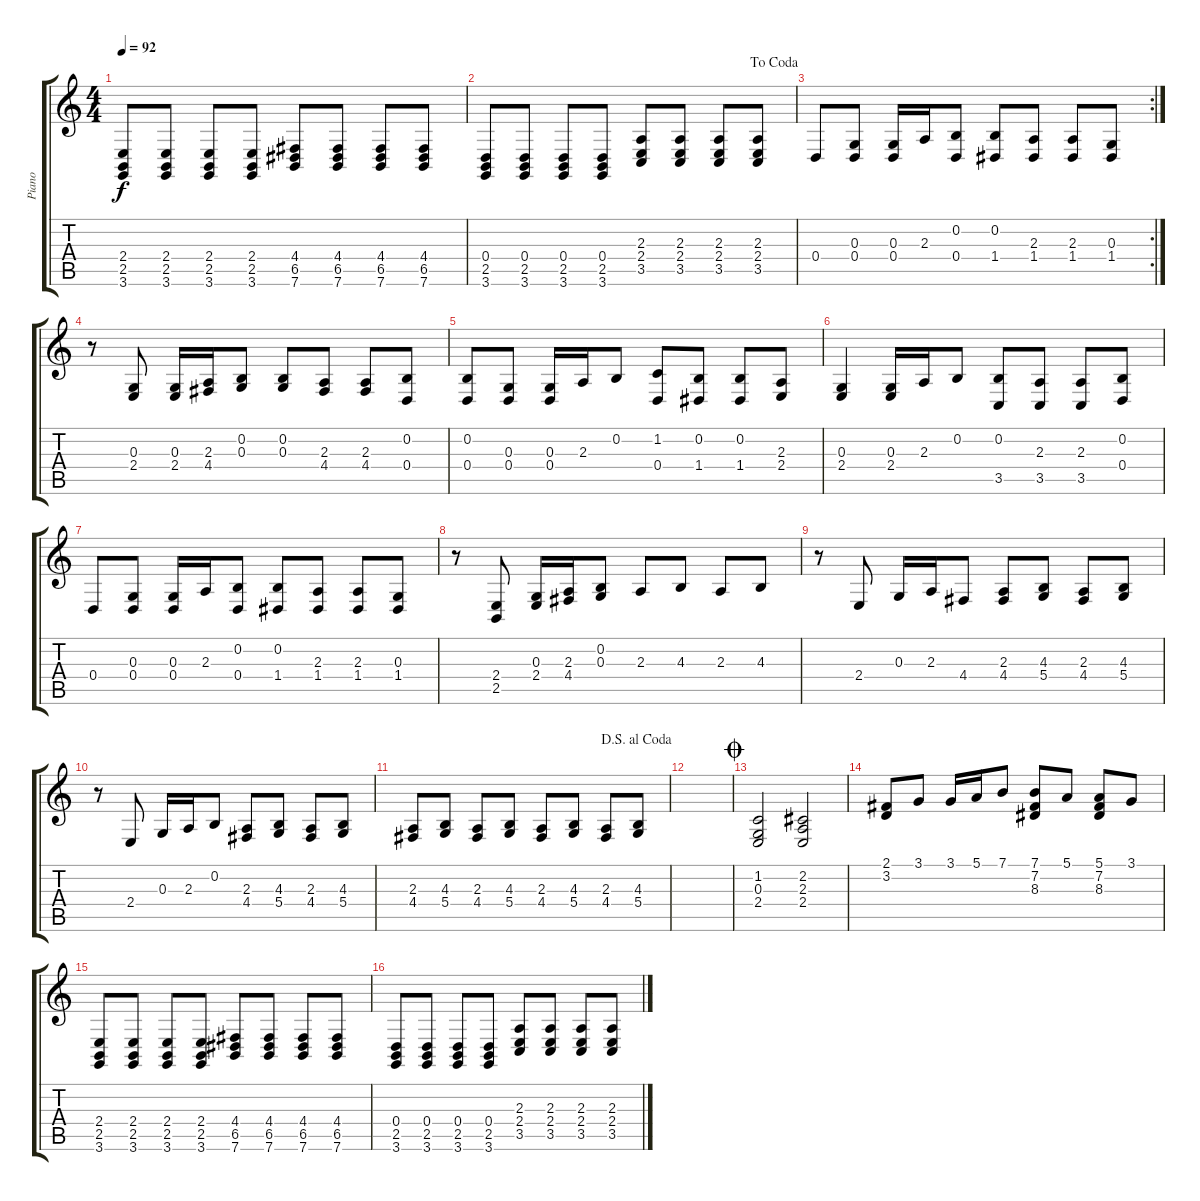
\track ("Piano" "Piano") {instrument acousticgrandpiano}
\staff {score tabs}
\tuning (E4 B3 G3 D3 A2 E2) {hide}
\ts (4 4)
\tempo 92
\clef g2
\ks c
(2.4 2.5 3.6).8{dy f} (2.4 2.5 3.6).8 (2.4 2.5 3.6).8 (2.4 2.5 3.6).8 (4.4 6.5 7.6).8 (4.4 6.5 7.6).8 (4.4 6.5 7.6).8 (4.4 6.5 7.6).8 |
\jump dacoda
(0.4 2.5 3.6).8 (0.4 2.5 3.6).8 (0.4 2.5 3.6).8 (0.4 2.5 3.6).8 (2.3 2.4 3.5).8 (2.3 2.4 3.5).8 (2.3 2.4 3.5).8 (2.3 2.4 3.5).8 |
\rc 2
0.4.8 (0.3 0.4).8 (0.3 0.4).16 2.3.16 (0.2 0.4).8 (0.2 1.4).8 (2.3 1.4).8 (2.3 1.4).8 (0.3 1.4).8 |
r.8 (0.3 2.4).8 (0.3 2.4).16 (2.3 4.4).16 (0.2 0.3).8 (0.2 0.3).8 (2.3 4.4).8 (2.3 4.4).8 (0.2 0.4).8 |
(0.2 0.4).8 (0.3 0.4).8 (0.3 0.4).16 2.3.16 0.2.8 (1.2 0.4).8 (0.2 1.4).8 (0.2 1.4).8 (2.3 2.4).8 |
(0.3 2.4).4 (0.3 2.4).16 2.3.16 0.2.8 (0.2 3.5).8 (2.3 3.5).8 (2.3 3.5).8 (0.2 0.4).8 |
0.4.8 (0.3 0.4).8 (0.3 0.4).16 2.3.16 (0.2 0.4).8 (0.2 1.4).8 (2.3 1.4).8 (2.3 1.4).8 (0.3 1.4).8 |
r.8 (2.4 2.5).8 (0.3 2.4).16 (2.3 4.4).16 (0.2 0.3).8 2.3.8 4.3.8 2.3.8 4.3.8 |
r.8 2.4.8 0.3.16 2.3.16 4.4.8 (2.3 4.4).8 (4.3 5.4).8 (2.3 4.4).8 (4.3 5.4).8 |
r.8 2.4.8 0.3.16 2.3.16 0.2.8 (2.3 4.4).8 (4.3 5.4).8 (2.3 4.4).8 (4.3 5.4).8 |
\jump dalsegnoalcoda
(2.3 4.4).8 (4.3 5.4).8 (2.3 4.4).8 (4.3 5.4).8 (2.3 4.4).8 (4.3 5.4).8 (2.3 4.4).8 (4.3 5.4).8 |
|
\jump coda
(1.2 0.3 2.4).2 (2.2 2.3 2.4).2 |
(2.1 3.2).8 3.1.8 3.1.16 5.1.16 7.1.8 (7.1 7.2 8.3).8 5.1.8 (5.1 7.2 8.3).8 3.1.8 |
(2.4 2.5 3.6).8 (2.4 2.5 3.6).8 (2.4 2.5 3.6).8 (2.4 2.5 3.6).8 (4.4 6.5 7.6).8 (4.4 6.5 7.6).8 (4.4 6.5 7.6).8 (4.4 6.5 7.6).8 |
(0.4 2.5 3.6).8 (0.4 2.5 3.6).8 (0.4 2.5 3.6).8 (0.4 2.5 3.6).8 (2.3 2.4 3.5).8 (2.3 2.4 3.5).8 (2.3 2.4 3.5).8 (2.3 2.4 3.5).8
